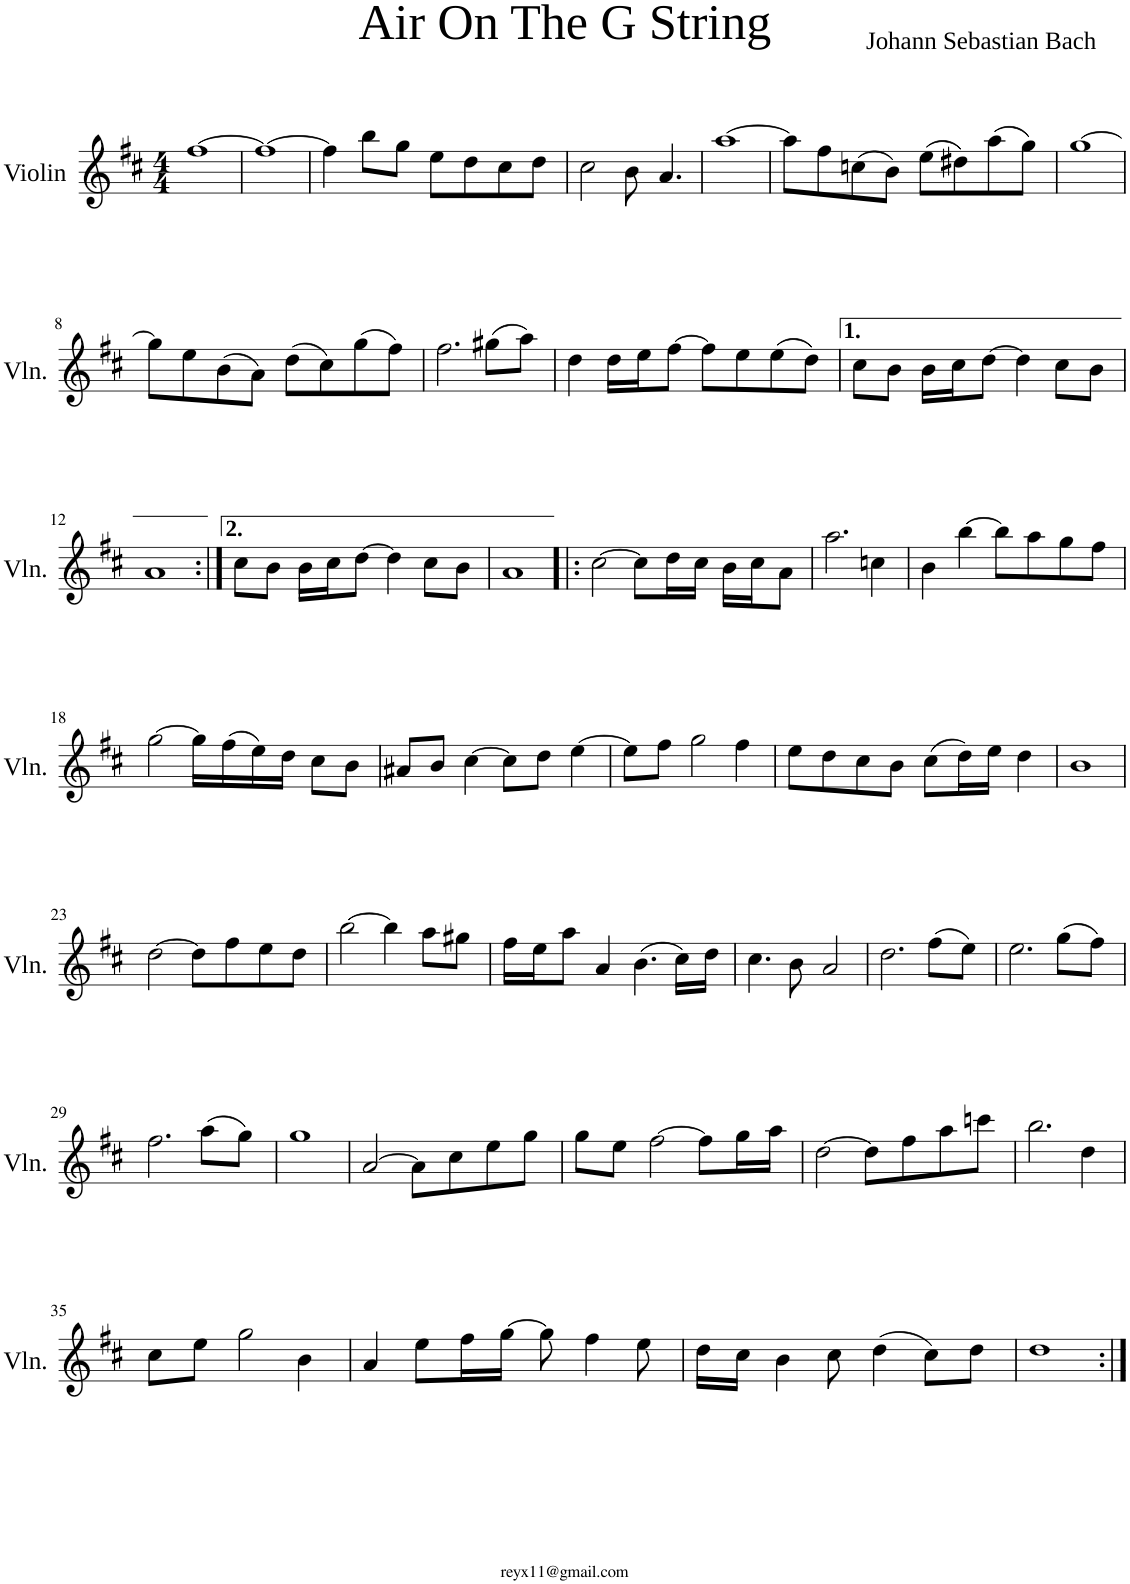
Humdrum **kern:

**kern
*part1
*staff1
*I"Violin
*I'Vln.
*clefG2
*k[f#c#]
*M4/4
=1
[1ff#
=2
1ff#_
=3
4ff#\]
8bb\L
8gg\J
8ee\L
8dd\
8cc#\
8dd\J
=4
2cc#\
8b\
4.a/
=5
[1aa
=6
8aa\L]
8ff#\
(8ccn\
8b\J)
(8ee\L
8dd#X\)
(8aa\
8gg\J)
=7
[1gg
!!LO:LB:g=z
=8
8gg\L]
8ee\
(8b\
8a\J)
(8dd\L
8cc#\)
(8gg\
8ff#\J)
=9
2.ff#\
(8gg#X\L
8aa\J)
=10
4dd\
16dd\LL
16ee\J
[8ff#\J
8ff#\L]
8ee\
(8ee\
8dd\J)
=11
8cc#\L
8b\J
16b\LL
16cc#\J
[8dd\J
4dd\]
8cc#\L
8b\J
!!LO:LB:g=z
=12
1a
=13:|!
8cc#\L
8b\J
16b\LL
16cc#\J
[8dd\J
4dd\]
8cc#\L
8b\J
=14
1a
=15!|:
[2cc#\
8cc#\L]
16dd\L
16cc#\JJ
16b\LL
16cc#\J
8a\J
=16
2.aa\
4ccn\
=17
4b\
[4bb\
8bb\L]
8aa\
8gg\
8ff#\J
!!LO:LB:g=z
=18
[2gg\
16gg\LL]
(16ff#\
16ee\)
16dd\JJ
8cc#\L
8b\J
=19
8a#X/L
8b/J
[4cc#\
8cc#\L]
8dd\J
[4ee\
=20
8ee\L]
8ff#\J
2gg\
4ff#\
=21
8ee\L
8dd\
8cc#\
8b\J
(8cc#\L
16dd\L)
16ee\JJ
4dd\
=22
1b
!!LO:LB:g=z
=23
[2dd\
8dd\L]
8ff#\
8ee\
8dd\J
=24
[2bb\
4bb\]
8aa\L
8gg#X\J
=25
16ff#\LL
16ee\J
8aa\J
4a/
(4.b\
16cc#\LL)
16dd\JJ
=26
4.cc#\
8b\
2a/
=27
2.dd\
(8ff#\L
8ee\J)
=28
2.ee\
(8gg\L
8ff#\J)
!!LO:LB:g=z
=29
2.ff#\
(8aa\L
8gg\J)
=30
1gg
=31
[2a/
8a\L]
8cc#\
8ee\
8gg\J
=32
8gg\L
8ee\J
[2ff#\
8ff#\L]
16gg\L
16aa\JJ
=33
[2dd\
8dd\L]
8ff#\
8aa\
8cccn\J
=34
2.bb\
4dd\
!!LO:LB:g=z
=35
8cc#\L
8ee\J
2gg\
4b\
=36
4a/
8ee\L
16ff#\L
[16gg\JJ
8gg\]
4ff#\
8ee\
=37
16dd\LL
16cc#\JJ
4b\
8cc#\
(4dd\
8cc#\L)
8dd\J
=38
1dd
=:|!
*-
